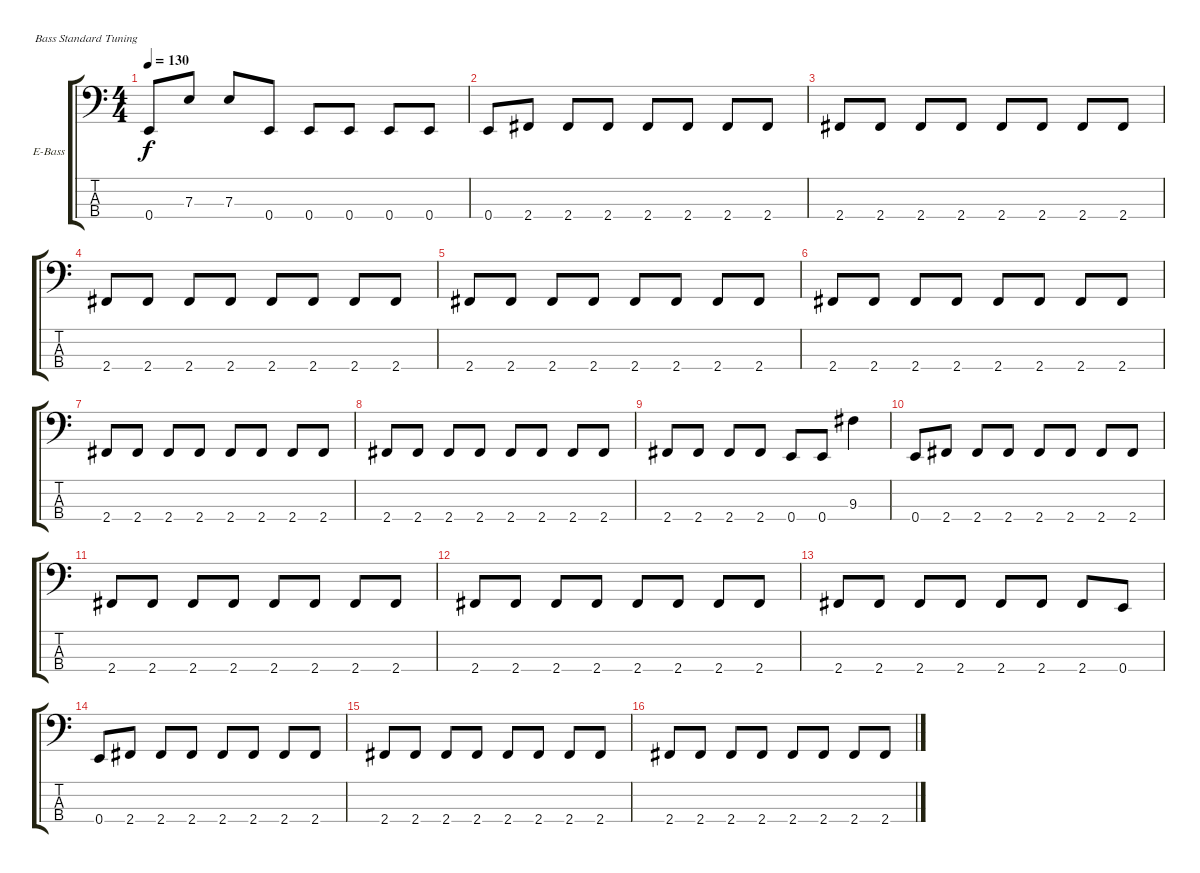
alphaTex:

\defaultSystemsLayout 4
\bracketExtendMode groupsimilarinstruments
\firstSystemTrackNameOrientation horizontal
\otherSystemsTrackNameOrientation horizontal
\track ("Peter Baltes" "E-Bass") {instrument electricbassfinger}
\staff {score tabs}
\tuning (G2 D2 A1 E1)
\ts (4 4)
\tempo 130
\clef f4
\ks c
0.4.8{dy f} 7.3.8 7.3.8 0.4.8 0.4.8 0.4.8 0.4.8 0.4.8 |
0.4.8 2.4.8 2.4.8 2.4.8 2.4.8 2.4.8 2.4.8 2.4.8 |
2.4.8 2.4.8 2.4.8 2.4.8 2.4.8 2.4.8 2.4.8 2.4.8 |
2.4.8 2.4.8 2.4.8 2.4.8 2.4.8 2.4.8 2.4.8 2.4.8 |
2.4.8 2.4.8 2.4.8 2.4.8 2.4.8 2.4.8 2.4.8 2.4.8 |
2.4.8 2.4.8 2.4.8 2.4.8 2.4.8 2.4.8 2.4.8 2.4.8 |
2.4.8 2.4.8 2.4.8 2.4.8 2.4.8 2.4.8 2.4.8 2.4.8 |
2.4.8 2.4.8 2.4.8 2.4.8 2.4.8 2.4.8 2.4.8 2.4.8 |
2.4.8 2.4.8 2.4.8 2.4.8 0.4.8 0.4.8 9.3.4 |
0.4.8 2.4.8 2.4.8 2.4.8 2.4.8 2.4.8 2.4.8 2.4.8 |
2.4.8 2.4.8 2.4.8 2.4.8 2.4.8 2.4.8 2.4.8 2.4.8 |
2.4.8 2.4.8 2.4.8 2.4.8 2.4.8 2.4.8 2.4.8 2.4.8 |
2.4.8 2.4.8 2.4.8 2.4.8 2.4.8 2.4.8 2.4.8 0.4.8 |
0.4.8 2.4.8 2.4.8 2.4.8 2.4.8 2.4.8 2.4.8 2.4.8 |
2.4.8 2.4.8 2.4.8 2.4.8 2.4.8 2.4.8 2.4.8 2.4.8 |
2.4.8 2.4.8 2.4.8 2.4.8 2.4.8 2.4.8 2.4.8 2.4.8
